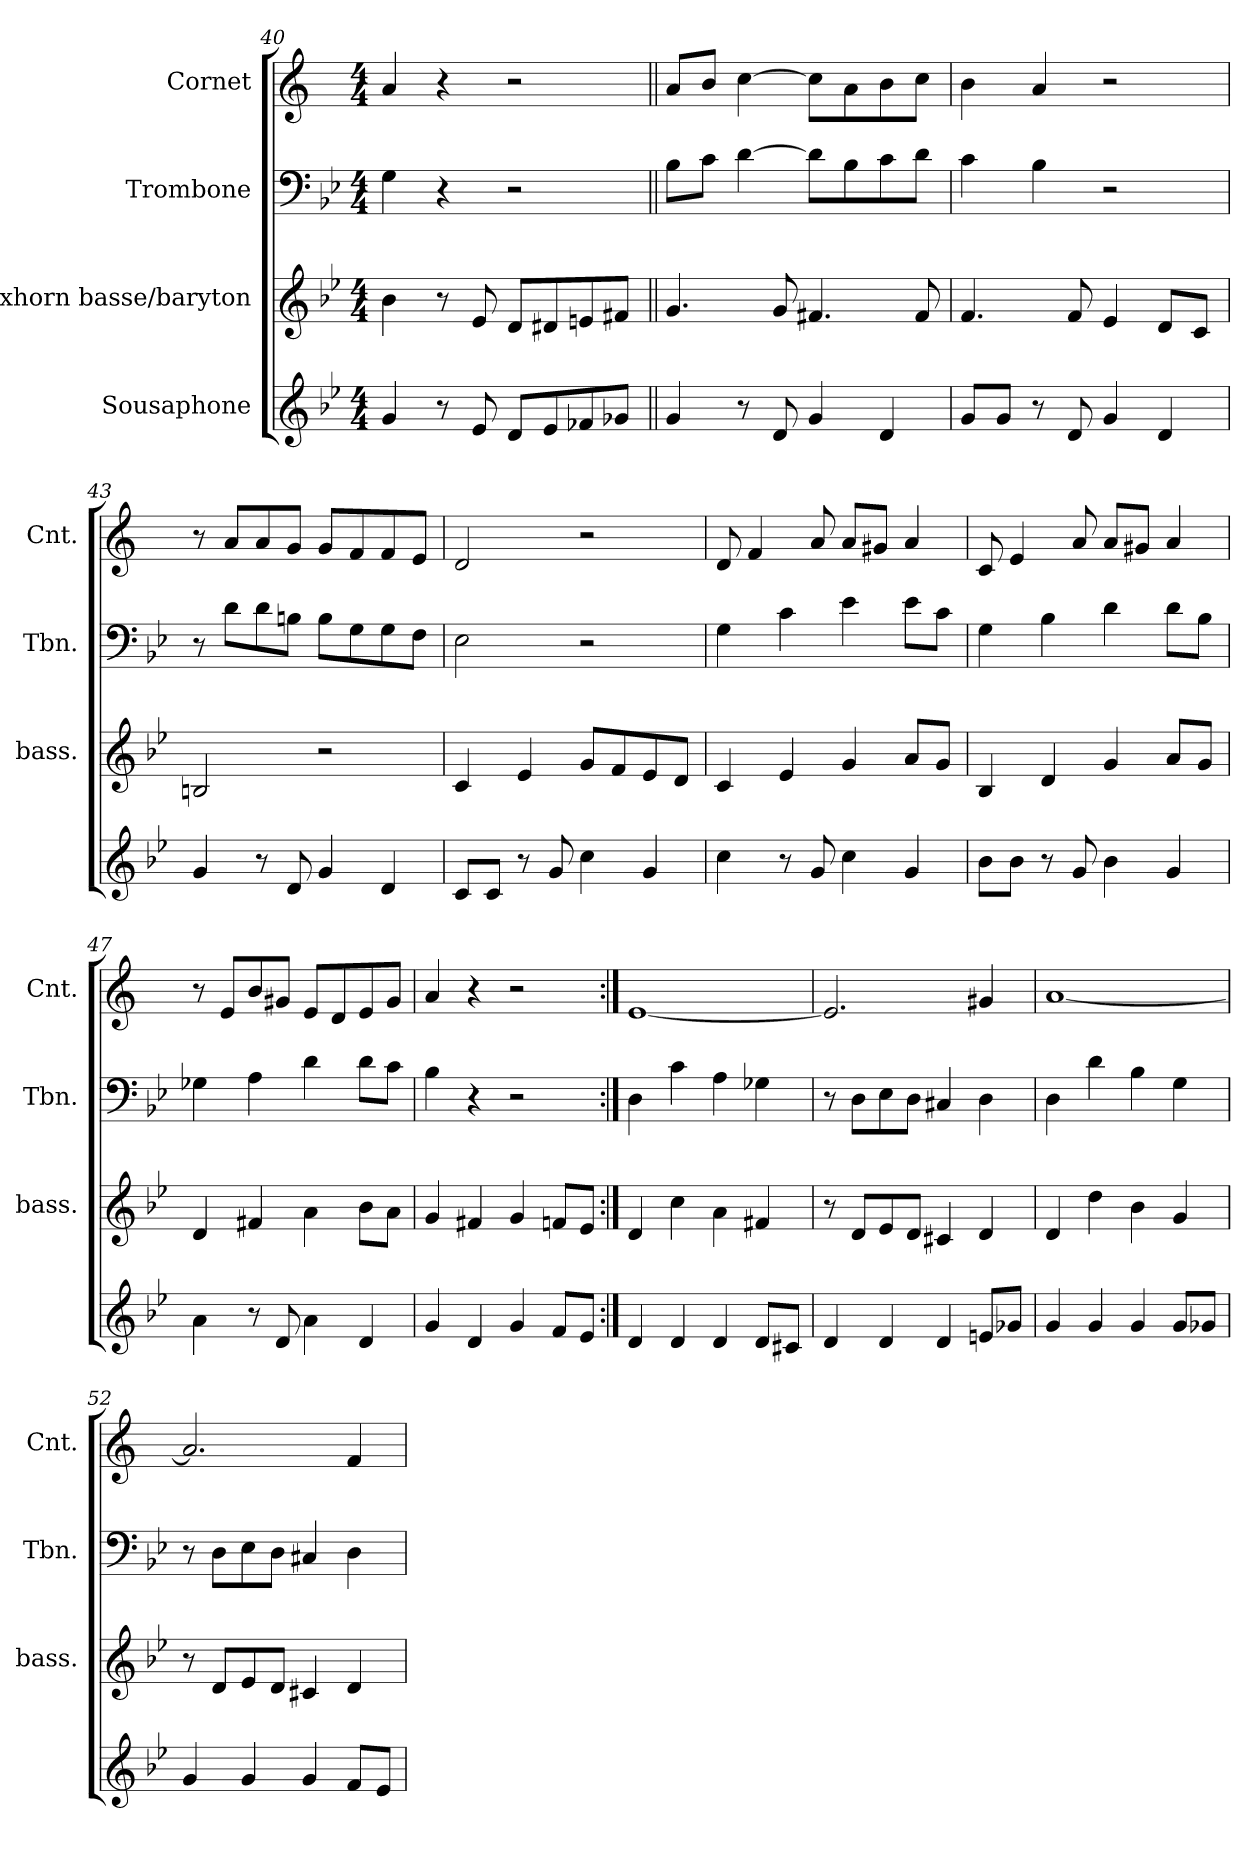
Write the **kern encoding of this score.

**kern	**kern	**kern	**kern
*part4	*part3	*part2	*part1
*staff4	*staff3	*staff2	*staff1
*I"Sousaphone	*I"Saxhorn basse/baryton	*I"Trombone	*I"Cornet
*	*I'bass.	*I'Tbn.	*I'Cnt.
*clefG2	*clefG2	*clefF4	*clefG2
*ITrd15c26	*ITrd8c14	*	*ITrd1c2
*k[b-e-]	*k[b-e-]	*k[b-e-]	*k[b-e-]
*M4/4	*M4/4	*M4/4	*M4/4
=40	=40	=40	=40
4GG/	4B-\	4G\	4g/
8r	8r	4r	4r
8EE-/	8E-/	.	.
8DD/L	8D/L	2r	2r
8EE-/	8D#X/	.	.
8FF-X/	8En/	.	.
8GG-X/J	8F#X/J	.	.
!!LO:PB:g=z
=41||	=41||	=41||	=41||
4GG/	4.G/	8B-\L	8g/L
.	.	8c\J	8a/J
8r	.	[4d\	[4b-\
8DD/	8G/	.	.
4GG/	4.F#X/	8d\L]	8b-\L]
.	.	8B-\	8g\
4DD/	.	8c\	8a\
.	8F#/	8d\J	8b-\J
=42	=42	=42	=42
8GG/L	4.F/	4c\	4a\
8GG/J	.	.	.
8r	.	4B-\	4g/
8DD/	8F/	.	.
4GG/	4E-/	2r	2r
4DD/	8D/L	.	.
.	8C/J	.	.
=43	=43	=43	=43
4GG/	2BBn/	8r	8r
.	.	8d\L	8g/L
8r	.	8d\	8g/
8DD/	.	8Bn\J	8f/J
4GG/	2r	8B\L	8f/L
.	.	8G\	8e-/
4DD/	.	8G\	8e-/
.	.	8F\J	8d/J
=44	=44	=44	=44
8CC/L	4C/	2E-\	2c/
8CC/J	.	.	.
8r	4E-/	.	.
8GG/	.	.	.
4C\	8G/L	2r	2r
.	8F/	.	.
4GG/	8E-/	.	.
.	8D/J	.	.
!!LO:LB:g=z
=45	=45	=45	=45
4C\	4C/	4G\	8c/
.	.	.	4e-/
8r	4E-/	4c\	.
8GG/	.	.	8g/
4C\	4G/	4e-\	8g/L
.	.	.	8f#X/J
4GG/	8A/L	8e-\L	4g/
.	8G/J	8c\J	.
=46	=46	=46	=46
8BB-\L	4BB-/	4G\	8B-/
8BB-\J	.	.	4d/
8r	4D/	4B-\	.
8GG/	.	.	8g/
4BB-\	4G/	4d\	8g/L
.	.	.	8f#X/J
4GG/	8A/L	8d\L	4g/
.	8G/J	8B-\J	.
=47	=47	=47	=47
4AA\	4D/	4G-X\	8r
.	.	.	8d/L
8r	4F#X/	4A\	8a/
8DD/	.	.	8f#X/J
4AA\	4A\	4d\	8d/L
.	.	.	8c/
4DD/	8B-\L	8d\L	8d/
.	8A\J	8c\J	8f#/J
=48	=48	=48	=48
4GG/	4G/	4B-\	4g/
4DD/	4F#X/	4r	4r
4GG/	4G/	2r	2r
8FF/L	8Fn/L	.	.
8EE-/J	8E-/J	.	.
!!LO:LB:g=z
=49:|!	=49:|!	=49:|!	=49:|!
4DD/	4D/	4D\	[1d
4DD/	4c\	4c\	.
4DD/	4A\	4A\	.
8DD/L	4F#X/	4G-X\	.
8CC#X/J	.	.	.
=50	=50	=50	=50
4DD/	8r	8r	2.d/]
.	8D/L	8D\L	.
4DD/	8E-/	8E-\	.
.	8D/J	8D\J	.
4DD/	4C#X/	4C#X/	.
8EEn/L	4D/	4D\	4f#X/
8GG-X/J	.	.	.
=51	=51	=51	=51
4GG/	4D/	4D\	[1g
4GG/	4d\	4d\	.
4GG/	4B-\	4B-\	.
8GG/L	4G/	4G\	.
8GG-X/J	.	.	.
=52	=52	=52	=52
4GG/	8r	8r	2.g/]
.	8D/L	8D\L	.
4GG/	8E-/	8E-\	.
.	8D/J	8D\J	.
4GG/	4C#X/	4C#X/	.
8FF/L	4D/	4D\	4e-/
8EE-/J	.	.	.
=	=	=	=
*-	*-	*-	*-
